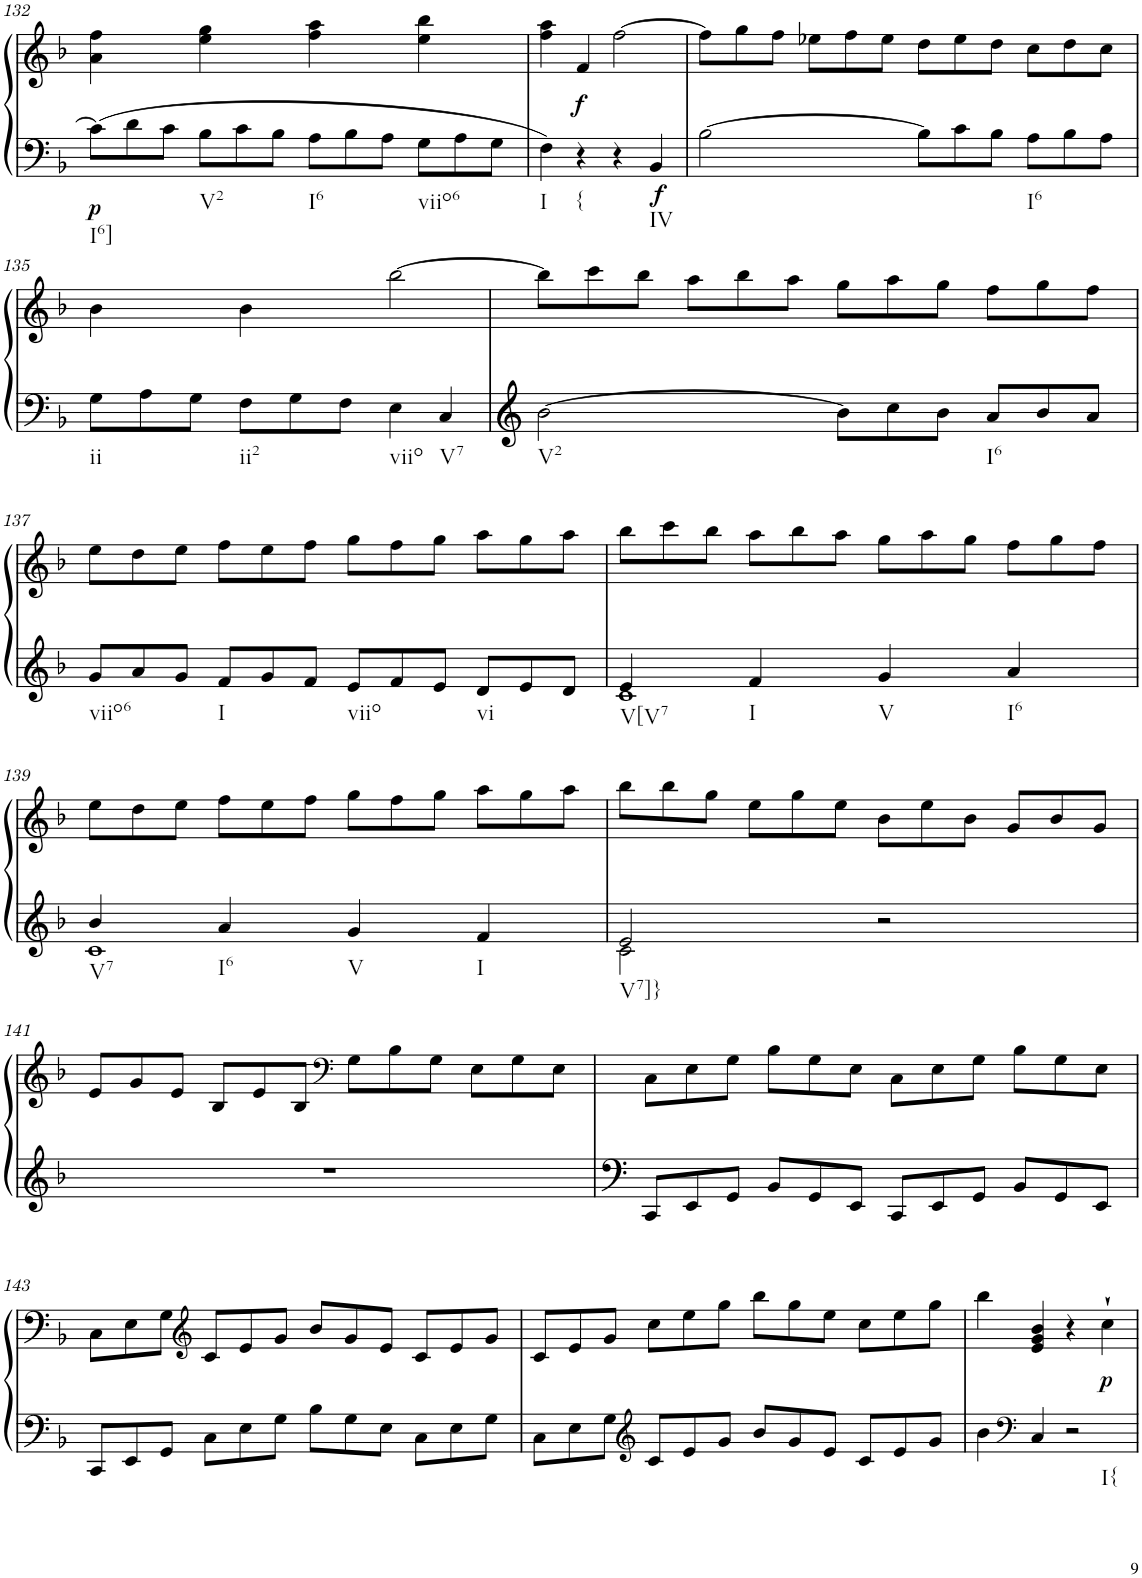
**kern	**kern	**dynam
*part1	*part1	*part1
*staff2	*staff1	*staff1/2
*I"unbenannt2	*	*
!!LO:PB:g=z
*clefF4	*clefG2	*
*k[b-]	*k[b-]	*
*M2/2	*M2/2	*
*Xtuplet	*	*
=132	=132	=132
!LO:TX:b:t=I6]	!	!
!	!	!LO:DY:b=2
12c\L]	4a\ 4ff\	p
12d\	.	.
12c\J	.	.
!LO:TX:b:t=V2	!	!
12B-\L	4ee\ 4gg\	.
12c\	.	.
12B-\J	.	.
!LO:TX:b:t=I6	!	!
12A\L	4ff\ 4aa\	.
12B-\	.	.
12A\J	.	.
!LO:TX:b:t=viio6	!	!
12G\L	4ee\ 4bb-\	.
12A\	.	.
12G\J	.	.
=133	=133	=133
!LO:TX:b:t=I	!	!
4F\	4ff\ 4aa\	.
!LO:TX:b:t={	!	!
!	!	!LO:DY:b
4r	4f/	f
4r	[2ff\	.
!LO:TX:b:t=IV	!	!
!	!	!LO:DY:b=2
4BB-/	.	f
=134	=134	=134
*	*Xtuplet	*
[2B-\	12ff\L]	.
.	12gg\	.
.	12ff\J	.
.	12ee-X\L	.
.	12ff\	.
.	12ee-\J	.
12B-\L]	12dd\L	.
12c\	12ee-\	.
12B-\J	12dd\J	.
!LO:TX:b:t=I6	!	!
12A\L	12cc\L	.
12B-\	12dd\	.
12A\J	12cc\J	.
!!LO:LB:g=z
=135	=135	=135
!LO:TX:b:t=ii	!	!
12G\L	4b-\	.
12A\	.	.
12G\J	.	.
!LO:TX:b:t=ii2	!	!
12F\L	4b-\	.
12G\	.	.
12F\J	.	.
!LO:TX:b:t=viio	!	!
4E\	[2bb-\	.
!LO:TX:b:t=V7	!	!
4C/	.	.
=136	=136	=136
!LO:TX:b:t=V2	!	!
[2b-\	12bb-\L]	.
.	12ccc\	.
.	12bb-\J	.
.	12aa\L	.
.	12bb-\	.
.	12aa\J	.
12b-\L]	12gg\L	.
12cc\	12aa\	.
12b-\J	12gg\J	.
!LO:TX:b:t=I6	!	!
12a/L	12ff\L	.
12b-/	12gg\	.
12a/J	12ff\J	.
!!LO:LB:g=z
=137	=137	=137
!LO:TX:b:t=viio6	!	!
12g/L	12ee\L	.
12a/	12dd\	.
12g/J	12ee\J	.
!LO:TX:b:t=I	!	!
12f/L	12ff\L	.
12g/	12ee\	.
12f/J	12ff\J	.
!LO:TX:b:t=viio	!	!
12e/L	12gg\L	.
12f/	12ff\	.
12e/J	12gg\J	.
!LO:TX:b:t=vi	!	!
12d/L	12aa\L	.
12e/	12gg\	.
12d/J	12aa\J	.
=138	=138	=138
*^	*	*
!LO:TX:b:t=V[V7	!	!	!
4e/	1c	12bb-\L	.
.	.	12ccc\	.
.	.	12bb-\J	.
!LO:TX:b:t=I	!	!	!
4f/	.	12aa\L	.
.	.	12bb-\	.
.	.	12aa\J	.
!LO:TX:b:t=V	!	!	!
4g/	.	12gg\L	.
.	.	12aa\	.
.	.	12gg\J	.
!LO:TX:b:t=I6	!	!	!
4a/	.	12ff\L	.
.	.	12gg\	.
.	.	12ff\J	.
!!LO:LB:g=z
=139	=139	=139	=139
!LO:TX:b:t=V7	!	!	!
4b-/	1c	12ee\L	.
.	.	12dd\	.
.	.	12ee\J	.
!LO:TX:b:t=I6	!	!	!
4a/	.	12ff\L	.
.	.	12ee\	.
.	.	12ff\J	.
!LO:TX:b:t=V	!	!	!
4g/	.	12gg\L	.
.	.	12ff\	.
.	.	12gg\J	.
!LO:TX:b:t=I	!	!	!
4f/	.	12aa\L	.
.	.	12gg\	.
.	.	12aa\J	.
=140	=140	=140	=140
!LO:TX:b:t=V7]}	!	!	!
2e/	2c\	12bb-\L	.
.	.	12bb-\	.
.	.	12gg\J	.
.	.	12ee\L	.
.	.	12gg\	.
.	.	12ee\J	.
2r	2ryy	12b-\L	.
.	.	12ee\	.
.	.	12b-\J	.
.	.	12g/L	.
.	.	12b-/	.
.	.	12g/J	.
*v	*v	*	*
!!LO:LB:g=z
=141	=141	=141
1r	12e/L	.
.	12g/	.
.	12e/J	.
.	12B-/L	.
.	12e/	.
.	12B-/J	.
*	*clefF4	*
.	12G\L	.
.	12B-\	.
.	12G\J	.
.	12E\L	.
.	12G\	.
.	12E\J	.
=142	=142	=142
12CC/L	12C\L	.
12EE/	12E\	.
12GG/J	12G\J	.
12BB-/L	12B-\L	.
12GG/	12G\	.
12EE/J	12E\J	.
12CC/L	12C\L	.
12EE/	12E\	.
12GG/J	12G\J	.
12BB-/L	12B-\L	.
12GG/	12G\	.
12EE/J	12E\J	.
!!LO:LB:g=z
=143	=143	=143
12CC/L	12C\L	.
12EE/	12E\	.
12GG/J	12G\J	.
*	*clefG2	*
12C\L	12c/L	.
12E\	12e/	.
12G\J	12g/J	.
12B-\L	12b-/L	.
12G\	12g/	.
12E\J	12e/J	.
12C\L	12c/L	.
12E\	12e/	.
12G\J	12g/J	.
=144	=144	=144
12C\L	12c/L	.
12E\	12e/	.
12G\J	12g/J	.
*clefG2	*	*
12c/L	12cc\L	.
12e/	12ee\	.
12g/J	12gg\J	.
12b-/L	12bb-\L	.
12g/	12gg\	.
12e/J	12ee\J	.
12c/L	12cc\L	.
12e/	12ee\	.
12g/J	12gg\J	.
=145	=145	=145
4b-\	4bb-\	.
*clefF4	*	*
4C/	4e/ 4g/ 4b-/	.
!LO:TX:b:t=I{	!	!
2r	4r	.
!	!	!LO:DY:b
.	4cc`\	p
=	=	=
*-	*-	*-
